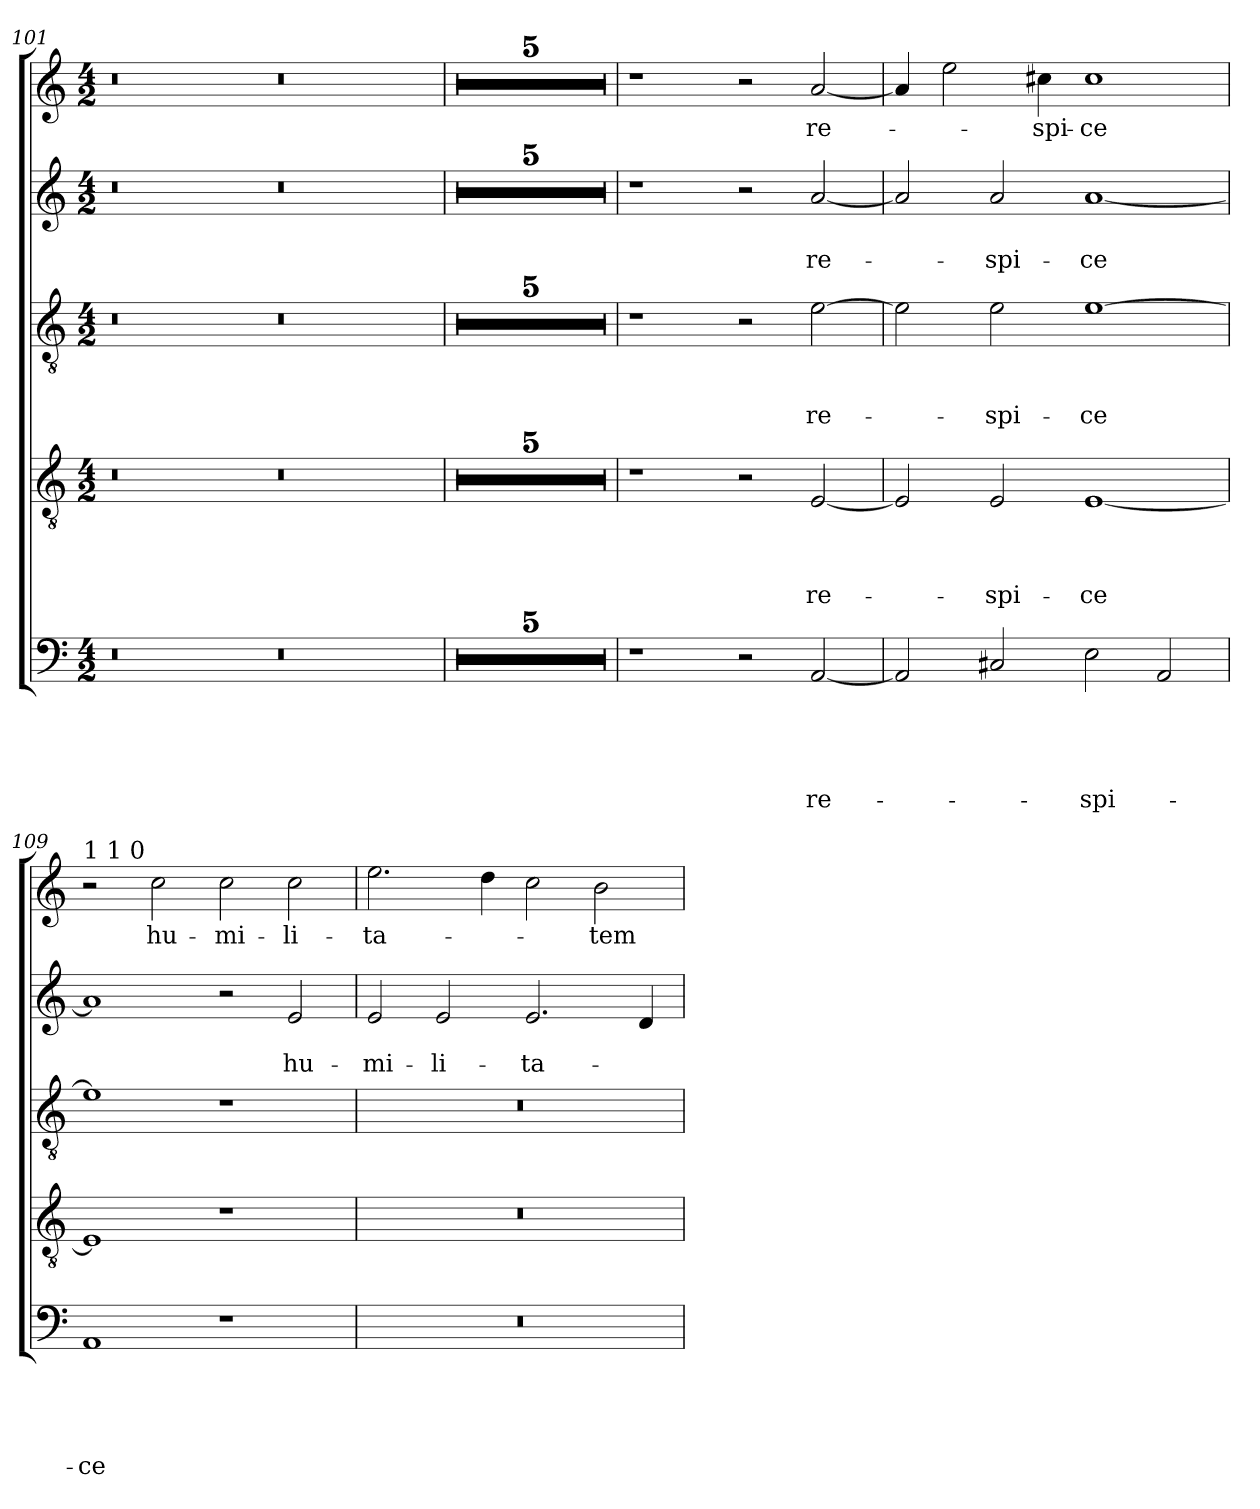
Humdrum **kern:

**kern	**text	**text	**text	**text	**text	**kern	**text	**text	**text	**text	**kern	**text	**text	**text	**kern	**text	**text	**kern	**text
*part5	*part5	*part5	*part5	*part5	*part5	*part4	*part4	*part4	*part4	*part4	*part3	*part3	*part3	*part3	*part2	*part2	*part2	*part1	*part1
*staff5	*staff5	*staff5	*staff5	*staff5	*staff5	*staff4	*staff4	*staff4	*staff4	*staff4	*staff3	*staff3	*staff3	*staff3	*staff2	*staff2	*staff2	*staff1	*staff1
*clefF4	*	*	*	*	*	*clefGv2	*	*	*	*	*clefGv2	*	*	*	*clefG2	*	*	*clefG2	*
*k[]	*	*	*	*	*	*k[]	*	*	*	*	*k[]	*	*	*	*k[]	*	*	*k[]	*
*C:	*	*	*	*	*	*C:	*	*	*	*	*C:	*	*	*	*C:	*	*	*C:	*
*M4/2	*	*	*	*	*	*M4/2	*	*	*	*	*M4/2	*	*	*	*M4/2	*	*	*M4/2	*
=101	=101	=101	=101	=101	=101	=101	=101	=101	=101	=101	=101	=101	=101	=101	=101	=101	=101	=101	=101
0r	.	.	.	.	.	0r	.	.	.	.	0r	.	.	.	0r	.	.	0r	.
0r	.	.	.	.	.	0r	.	.	.	.	0r	.	.	.	0r	.	.	0r	.
=102	=102	=102	=102	=102	=102	=102	=102	=102	=102	=102	=102	=102	=102	=102	=102	=102	=102	=102	=102
0r	.	.	.	.	.	0r	.	.	.	.	0r	.	.	.	0r	.	.	0r	.
=103	=103	=103	=103	=103	=103	=103	=103	=103	=103	=103	=103	=103	=103	=103	=103	=103	=103	=103	=103
0r	.	.	.	.	.	0r	.	.	.	.	0r	.	.	.	0r	.	.	0r	.
=104	=104	=104	=104	=104	=104	=104	=104	=104	=104	=104	=104	=104	=104	=104	=104	=104	=104	=104	=104
0r	.	.	.	.	.	0r	.	.	.	.	0r	.	.	.	0r	.	.	0r	.
=105	=105	=105	=105	=105	=105	=105	=105	=105	=105	=105	=105	=105	=105	=105	=105	=105	=105	=105	=105
0r	.	.	.	.	.	0r	.	.	.	.	0r	.	.	.	0r	.	.	0r	.
=106	=106	=106	=106	=106	=106	=106	=106	=106	=106	=106	=106	=106	=106	=106	=106	=106	=106	=106	=106
0r	.	.	.	.	.	0r	.	.	.	.	0r	.	.	.	0r	.	.	0r	.
=107	=107	=107	=107	=107	=107	=107	=107	=107	=107	=107	=107	=107	=107	=107	=107	=107	=107	=107	=107
1r	.	.	.	.	.	1r	.	.	.	.	1r	.	.	.	1r	.	.	1r	.
2r	.	.	.	.	.	2r	.	.	.	.	2r	.	.	.	2r	.	.	2r	.
!	!	!	!	!	!LO:LY:b	!	!	!	!	!LO:LY:b	!	!	!	!LO:LY:b	!	!	!LO:LY:b	!	!LO:LY:b
[<2AA/	.	.	.	.	re-	[<2E/	.	.	.	re-	[>2e\	.	.	re-	[<2a/	.	re-	[<2a/	re-
=108	=108	=108	=108	=108	=108	=108	=108	=108	=108	=108	=108	=108	=108	=108	=108	=108	=108	=108	=108
2AA/]	.	.	.	.	.	2E/]	.	.	.	.	2e\]	.	.	.	2a/]	.	.	4a/]	.
.	.	.	.	.	.	.	.	.	.	.	.	.	.	.	.	.	.	2ee\	.
!	!	!	!	!	!	!	!	!	!	!LO:LY:b	!	!	!	!LO:LY:b	!	!	!LO:LY:b	!	!
2C#X/	.	.	.	.	.	2E/	.	.	.	-spi-	2e\	.	.	-spi-	2a/	.	-spi-	.	.
!	!	!	!	!	!	!	!	!	!	!	!	!	!	!	!	!	!	!	!LO:LY:b
.	.	.	.	.	.	.	.	.	.	.	.	.	.	.	.	.	.	4cc#X\	-spi-
!	!	!	!	!	!LO:LY:b	!	!	!	!	!LO:LY:b	!	!	!	!LO:LY:b	!	!	!LO:LY:b	!	!LO:LY:b
2E\	.	.	.	.	-spi-	[<1E	.	.	.	-ce	[<1e	.	.	-ce	[<1a	.	-ce	1cc#	-ce
2AA/	.	.	.	.	.	.	.	.	.	.	.	.	.	.	.	.	.	.	.
!!LO:LB:g=z
=109	=109	=109	=109	=109	=109	=109	=109	=109	=109	=109	=109	=109	=109	=109	=109	=109	=109	=109	=109
!	!	!	!	!	!	!	!	!	!	!	!	!	!	!	!	!	!	!LO:TX:a:t=1 1 0	!
!	!	!	!	!	!LO:LY:b	!	!	!	!	!	!	!	!	!	!	!	!	!	!
1AA	.	.	.	.	-ce	1E]	.	.	.	.	1e]	.	.	.	1a]	.	.	2r	.
!	!	!	!	!	!	!	!	!	!	!	!	!	!	!	!	!	!	!	!LO:LY:b
.	.	.	.	.	.	.	.	.	.	.	.	.	.	.	.	.	.	2cc\	hu-
!	!	!	!	!	!	!	!	!	!	!	!	!	!	!	!	!	!	!	!LO:LY:b
1r	.	.	.	.	.	1r	.	.	.	.	1r	.	.	.	2r	.	.	2cc\	-mi-
!	!	!	!	!	!	!	!	!	!	!	!	!	!	!	!	!	!LO:LY:b	!	!LO:LY:b
.	.	.	.	.	.	.	.	.	.	.	.	.	.	.	2e/	.	hu-	2cc\	-li-
=110	=110	=110	=110	=110	=110	=110	=110	=110	=110	=110	=110	=110	=110	=110	=110	=110	=110	=110	=110
!	!	!	!	!	!	!	!	!	!	!	!	!	!	!	!	!	!LO:LY:b	!	!LO:LY:b
0r	.	.	.	.	.	0r	.	.	.	.	0r	.	.	.	2e/	.	-mi-	2.ee\	-ta-
!	!	!	!	!	!	!	!	!	!	!	!	!	!	!	!	!	!LO:LY:b	!	!
.	.	.	.	.	.	.	.	.	.	.	.	.	.	.	2e/	.	-li-	.	.
.	.	.	.	.	.	.	.	.	.	.	.	.	.	.	.	.	.	4dd\	.
!	!	!	!	!	!	!	!	!	!	!	!	!	!	!	!	!	!LO:LY:b	!	!
.	.	.	.	.	.	.	.	.	.	.	.	.	.	.	2.e/	.	-ta-	2cc\	.
!	!	!	!	!	!	!	!	!	!	!	!	!	!	!	!	!	!	!	!LO:LY:b
.	.	.	.	.	.	.	.	.	.	.	.	.	.	.	.	.	.	2b\	-tem
.	.	.	.	.	.	.	.	.	.	.	.	.	.	.	4d/	.	.	.	.
=	=	=	=	=	=	=	=	=	=	=	=	=	=	=	=	=	=	=	=
*-	*-	*-	*-	*-	*-	*-	*-	*-	*-	*-	*-	*-	*-	*-	*-	*-	*-	*-	*-
